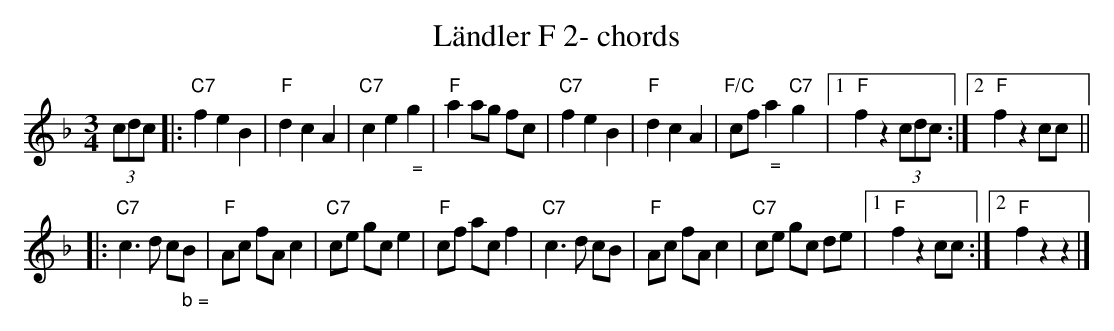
X:1
T:L\"andler F 2- chords
M:3/4
L:1/8
K:Fmaj%%MIDI gchordon
(3cdc |: "C7"f2e2B2 | "F"d2c2A2 | "C7"c2e2"_ ="g2 | "F"a2ag fc | "C7"f2e2B2 | "F"d2c2A2 | "F/C"cf "_ ="a2"C7"g2 |1 "F"f2z2 (3cdc :|2 "F"f2z2cc ||
|: "C7"c3d c"_ b ="B | "F"Ac fAc2 | "C7"ce gce2 | "F"cf acf2 | "C7"c3d cB | "F"Ac fAc2 | "C7"ce gc de |1 "F"f2z2cc :|2 "F"f2z2z2 |]
